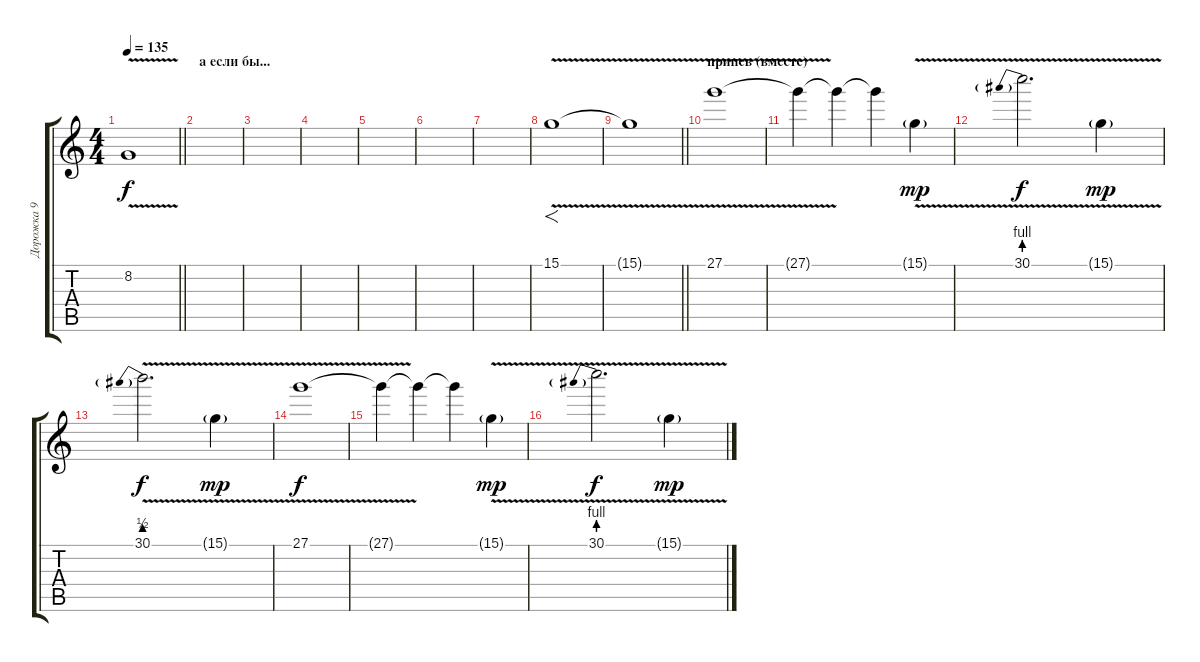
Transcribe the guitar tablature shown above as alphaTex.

\track ("Дорожка 9" "Дорожка 9") {instrument lead6voice}
\staff {score tabs}
\tuning (E4 B3 G3 D3 A2 E2) {hide}
\ts (4 4)
\tempo 135
\clef g2
\barLineRight lightlight
\ks c
8.2{v}.1{dy f} |
\section ("" "а если бы...")
|
|
|
|
|
|
15.1{v}.1{f} |
\barLineRight lightlight
15.1{t}.1 |
\section ("" "припев (вместе)")
27.1{v}.1 |
27.1{t}.4 27.1{t}.4 27.1{t}.4 15.1{v g}.4{dy mp} |
30.1{be (prebend 0 4 60 4) v}.2{d dy f} 15.1{v g}.4{dy mp} |
30.1{be (prebend 0 2 60 2) v}.2{d dy f} 15.1{v g}.4{dy mp} |
27.1{v}.1{dy f} |
27.1{t}.4 27.1{t}.4 27.1{t}.4 15.1{v g}.4{dy mp} |
30.1{be (prebend 0 4 60 4) v}.2{d dy f} 15.1{v g}.4{dy mp}
